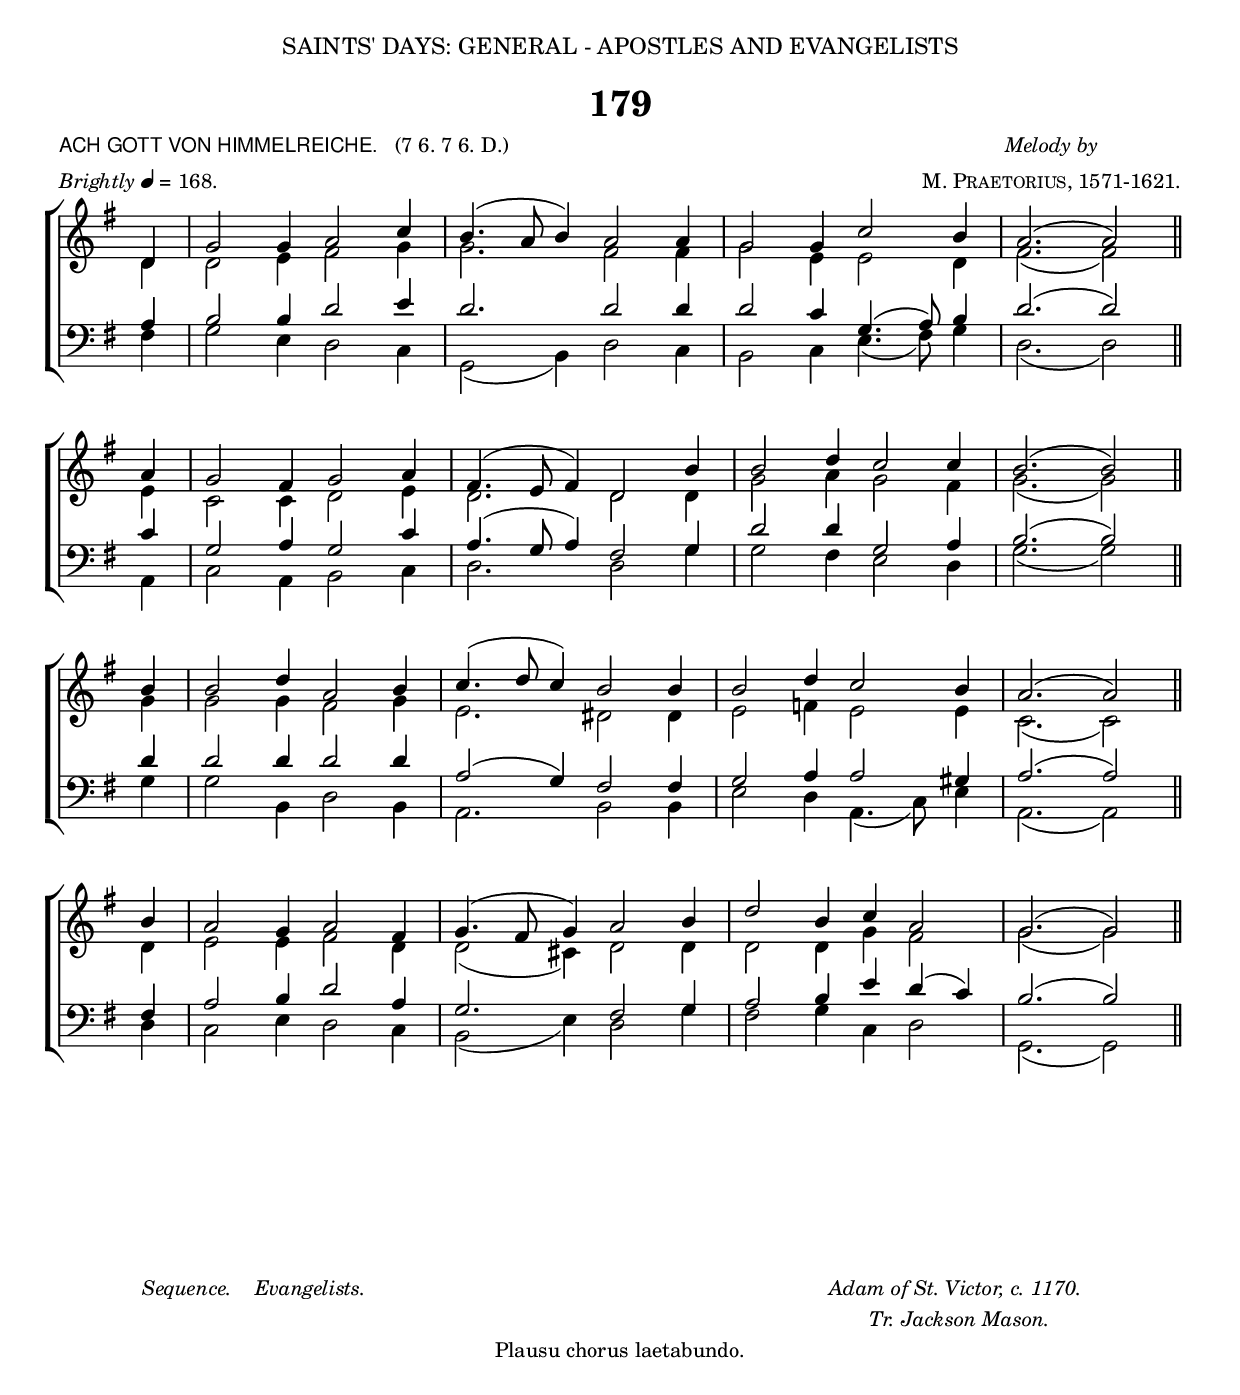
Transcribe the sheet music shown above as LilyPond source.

%%%% 288.png
%%%% Hymn 179.  Ach Gott von Himmelreiche.  Come sing, ye choirs exultant.
%%%% Rev 1.

\version "2.10"

\header {
  dedication = \markup {  \center-align { "SAINTS' DAYS: GENERAL - APOSTLES AND EVANGELISTS"
	\hspace #0.1 }}	
	
	title = "179"   
  
  meter = \markup { \small { \column {  
	                                \line { \sans { \smallCaps "ACH GOTT VON HIMMELREICHE."} \hspace #1 \roman {"(7 6. 7 6. D.)"}}
		                        \line { \italic {Brightly} \general-align #Y #DOWN \note #"4" #0.5 = 168.} }
  	}}	
	

 arranger = \markup { \small  { \center-align { \line {\italic "Melody by" }
	  					 \line { \smallCaps "M. Praetorius, 1571-1621."  }
  	}}}
	 
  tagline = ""
}


%%% SATB voices

global = {
  \time 3/2
  \key g \major
  \set Staff.midiInstrument = "church organ"
}

soprano = \relative c' { 
  \partial 4 d4 \bar "|" g2 g4 a2 c4 \bar "|" b4.( a8 b4) a2 a4 \bar "|" g2 g4 c2 b4 \bar "|" a2.( a2) \bar "||" \break
  a4 \bar "|" g2 fis4 g2 a4 \bar "|" fis4.( e8 fis4) d2 b'4 \bar "|" b2 d4 c2 c4 \bar "|" b2.( b2) \bar "||" \break
  b4 \bar "|" b2 d4 a2 b4 \bar "|" c4.( d8 c4) b2 b4 \bar "|" b2 d4 c2 b4 \bar "|" a2.( a2) \bar "||" \break
  b4 \bar "|" a2 g4 a2 fis4 \bar "|" g4.( fis8 g4) a2 b4 \bar "|" d2 b4 c a2 \bar "|" g2.( g2) \bar "||" \break
} 
   
alto = \relative c' {  
  d4 \bar "|" d2 e4 fis2 g4 \bar "|" g2. fis2 fis4 \bar "|" g2 e4 e2 d4 \bar "|" fis2.( fis2) \bar "||"
  e4 \bar "|" c2 c4 d2 e4 \bar "|" d2. d2 d4 \bar "|" g2 a4 g2 fis4 \bar "|" g2.( g2) \bar "||"
  g4 \bar "|" g2 g4 fis2 g4 \bar "|" e2. dis2 dis4 \bar "|" e2 f4 e2 e4 \bar "|" c2.( c2) \bar "||"
  d4 \bar "|" e2 e4 fis2 d4 \bar "|" d2( cis4) d2 d4 \bar "|" d2 d4 g4 fis2 \bar "|" g2.( g2) \bar "||"
}

tenor = \relative c {\clef bass 
  a'4 \bar "|" b2 b4 d2 e4 \bar "|" d2. d2 d4 \bar "|" d2 c4 g4.( a8) b4 \bar "|" d2.( d2) \bar "||"
  c4 \bar "|" g2 a4 g2 c4 \bar "|" a4.( g8 a4) fis2 g4 \bar "|" d'2 d4 g,2 a4 \bar "|" b2.( b2) \bar "||"
  d4 \bar "|" d2 d4 d2 d4 \bar "|" a2( g4) fis2 fis4 \bar "|" g2 a4 a2 gis4 \bar "|" a2.( a2) \bar "||"
  fis4 \bar "|" a2 b4 d2 a4 \bar "|" g2. fis2 g4 \bar "|" a2 b4 e4 d( c) \bar "|" b2.( b2) \bar "||"
}

bass = \relative c {\clef bass 
  fis4 \bar "|" g2 e4 d2 c4 \bar "|" g2( b4) d2 c4 \bar "|" b2 c4 e4.( fis8) g4 \bar "|" d2.( d2) \bar "||"
  a4 \bar "|" c2 a4 b2 c4 \bar "|" d2. d2 g4 \bar "|" g2 fis4 e2 d4 \bar "|" g2.( g2) \bar "||"
  g4 \bar "|" g2 b,4 d2 b4 \bar "|" a2. b2 b4 \bar "|" e2 d4 a4.( c8) e4 \bar "|" a,2.( a2) \bar "||"
  d4 \bar "|" c2 e4 d2 c4 \bar "|" b2( e4) d2 g4 \bar "|" fis2 g4 c,4 d2 \bar "|" g,2.( g2) \bar "||"
}

	

#(ly:set-option 'point-and-click #f)

\paper {
  #(set-paper-size "a4")
%  annotate-spacing = ##t
  print-page-number = ##f
  ragged-last-bottom = ##t
  ragged-bottom = ##t
}

\book{

%%% Score block	

\score{
\new ChoirStaff	
<<
	\context Staff = upper << 
	\context Voice = sopranos { \voiceOne \global \soprano }
	\context Voice = altos    { \voiceTwo \global \alto }
	                      >>		      
	\context Staff = lower <<
	\context Voice = tenors { \voiceOne \global \tenor }
	\context Voice = basses { \voiceTwo \global \bass }
			        >>
>>
\layout {
		indent=0
		\context { \Score \remove "Bar_number_engraver" }
		\context { \Staff \remove "Time_signature_engraver" }
		\context { \Score \remove "Mark_engraver"  }
                \context { \Staff \consists "Mark_engraver"  }
	} %% close layout

\midi { \context { \Score tempoWholesPerMinute = #(ly:make-moment 168 4) }}      
  
	
} %%% Score bracket


%%fake score block to occupy space and force a pagebreak.  Can't think of a better way of doing this.
\score{
	{s4 }
\header { breakbefore = ##f piece = ##f opus = ##f tagline = ##f }
\layout{	
	\context { \Staff
		\remove Time_signature_engraver
		\remove Key_engraver
		\remove Clef_engraver
		\remove Staff_symbol_engraver
}}}


%%% Second Page
%%% Lyric titles and attributions

\markup { \hspace #8 \small {  \column {
	 \line { \italic "Sequence.    Evangelists."  \hspace #44 \italic "Adam of St. Victor, c. 1170." }    
	 \line { \hspace #70 \italic "Tr. Jackson Mason." } 
	\line { \hspace #34 "Plausu chorus laetabundo." }
}}}


%%% Main lyric block
%%% To fit on one page, lyrics are in 3 columns: column 1 (verses ), column 2 (a dividing line), column 3 (verses); centred last verse

\markup { \hspace #8  %%add space as necc. to center the entire block of lyrics
          \column { %%% super column for entire block of lyrics
	    \line { %% a master line of 3 columns, two for lyrics and one column of a separator line
		\column { %% column 1
	                 \column { %%verse 1 is a column of 2 lines  
	                  \line { \hspace #2.2 \column { \lower #2.4 \fontsize #8 "C" }   %%Drop Cap goes here
				  \hspace #-1.0    %% adjust this if other letters are too far from Drop Cap
				  \column  { \raise #0.0 "OME sing, ye choirs exultant,"
			                                 "  Those messengers of God," } }     
	                  \line {  \hspace #2.5  %%adjust hspace until this line left edge is flush with Drop Cap
				   \lower  #1.56  %%adjust this until the line spacing looks right
				   \column {   
					   "Through whom the living Gospels"
					   "    Came sounding all abroad!"
					   "Whose voice proclaimed salvation"
					   "    That poured upon the night,"
					   "And drove away the shadows,"
					   "    And flushed the world with light."
					   "         " %%% adds blank spacing between verses
			  		}}
			         } %%% finish verse 1
           		\line { "2  "
			   \column {	     
				   "He chose them, our Good Shepherd,"
				   "    And, tending evermore"
				   "His flock through earth's four quarters,"
				   "    In wisdom made them four;"
				   "True Lawgiver, he bade them"
				   "    Their healing message spread,"
				   "One charter for all nations,"
				   "    One glorious title-deed."
				    "         " %%% adds blank spacing between verses
			}}
		}  %% finish Page column 1
		
	\hspace #2 %%adds horizontal space columns 1 and 2   
			   
	\column { \filled-box #'(0.0 . 0.1) #'( -47 . 1) #0 }   %%% Column 2. This is the line dviding the columns 1 and 3. 
			   	   
	\hspace #2 %%adds horizontal space between columns 2 and 3	
	
	\column { %%start page column 3		
			\line {"3* "
			   \column {	     
					"In one harmonious witness"
					"    The chosen Four combine,"
					"While each his own commission"
					"    Fulfils in every line;"
					"As, in the Prophet's vision,"
					"    From out the amber flame"
					"In form of visage diverse"
					"    Four living creatures came."
					"         " %%% adds blank spacing between verses
			}}
			\line {"4* "
			    \column {	     
					"Lo, these the wingèd chariots"
					"    That bring Emmanuel nigh;"
					"The golden staves uplifting"
					"    The ark of God on high;"
					"And these the fourfold river"
					"    Of Paradise above,"
					"Whence flow for all the nations"
					"    New mysteries of love."
					"         " %%% adds blank spacing between verses
			}}
	    } %%% end column 3
     } %%% end master-line, start centred last verse
			\line { \hspace #20 \italic "Unison. " "5. "	     
				\column {
					"Foursquare on this foundation"
					"    The Church of Christ remains,"
					"A house to stand unshaken"
					"    By floods or winds or rains."
					"O glorious happy portion"
					"    In this safe home to be,"
					"By God, true Man, united"
					"    With God eternally!"
     			}}
   } %%% super column bracket
} %%% lyrics markup bracket


%% Amen score block

\score{

  \new ChoirStaff
   <<
        \context Staff = upper \with { fontSize = #-3  \override StaffSymbol #'staff-space = #(magstep -2) }  
	                      << 
	\context Voice = "sopranos" { \relative c' { \clef treble \global \voiceOne g'1 g  \bar "||" }}
	\context Voice = "altos"    { \relative c' { \clef treble \global \voiceTwo c1 b \bar "||" }}
	                      >>
			  
	\context Lyrics \lyricsto "altos" {\override LyricText #'font-size = #-1  A -- men. }
	
	\context Staff = lower \with { fontSize = #-3  \override StaffSymbol #'staff-space = #(magstep -2) }  
	                       << 
	\context Voice = "tenors" { \relative c { \clef bass \global \voiceThree e1 d \bar "||" }}
	\context Voice = "basses" { \relative c { \clef bass \global \voiceFour  c1 g \bar "||" }}
			        >> 
  >>			      
\header { breakbefore = ##f piece = " " opus = " " }

\layout { 
      \context { \Score timing = ##f }
	ragged-right = ##t
	indent = 15\cm
	\context { \Staff \remove Time_signature_engraver }

       } %% close layout

%%% Amen Midi

\midi { \context { \Score tempoWholesPerMinute = #(ly:make-moment 168 4) }}

}


} %%% book bracket
